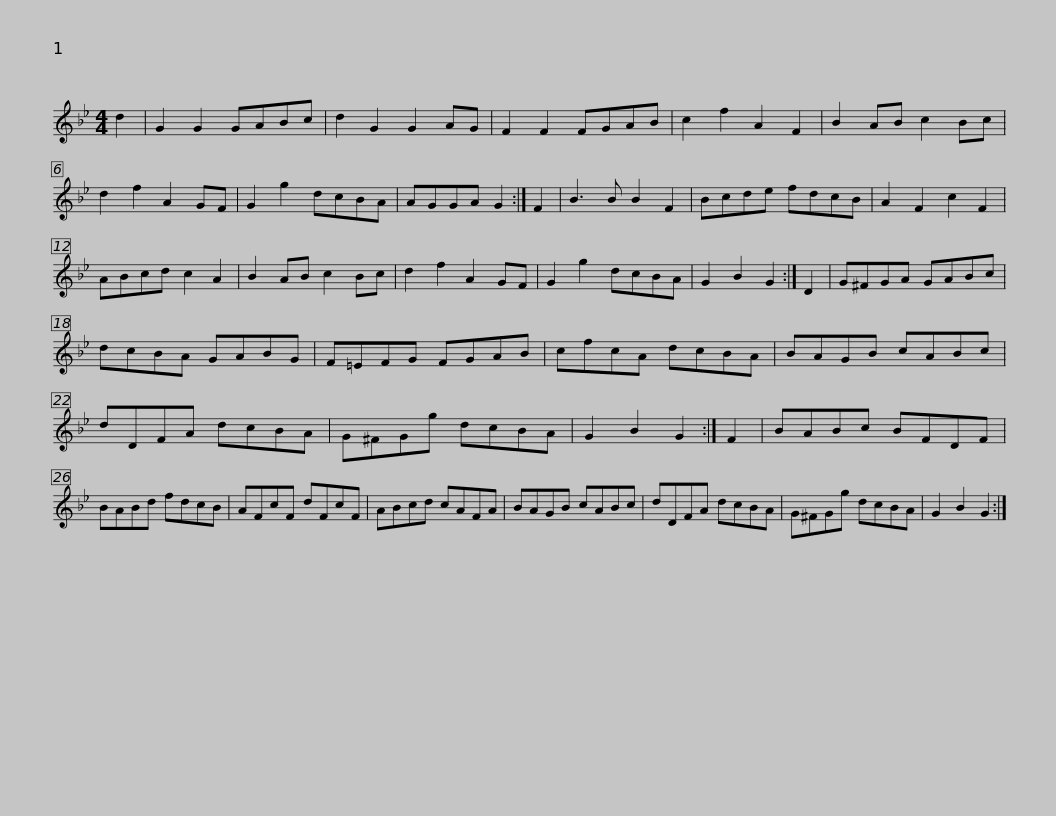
X:1
L:1/8
M:4/4
I:linebreak $
K:Gmin
V:1 treble
V:1
 d2 | G2 G2 GABc | d2 G2 G2 AG | F2 F2 FGAB | c2 f2 A2 F2 | %5
 B2 AB c2 Bc | d2 f2 A2 GF | G2 g2 dcBA |$ AGGA G2 :| F2 | %10
 B3 B B2 F2 | Bcde fdcB | A2 F2 c2 F2 | ABcd c2 A2 | B2 AB c2 Bc | %15
 d2 f2 A2 GF |$ G2 g2 dcBA | G2 B2 G2 :| D2 | G^FGA GABc | %20
 dcBA GABG | F=EFG FGAB | cfcA dcBA |$ BAGB cABc | dDFA dcBA | %25
 G^FGg dcBA | G2 B2 G2 :| F2 | BABc BFDF |$ BABd fdcB | %30
 AFcF dFcF | ABcd cAFA | BAGB cABc | dDFA dcBA |$ G^FGg dcBA | %35
 G2 B2 G2 :| %36
